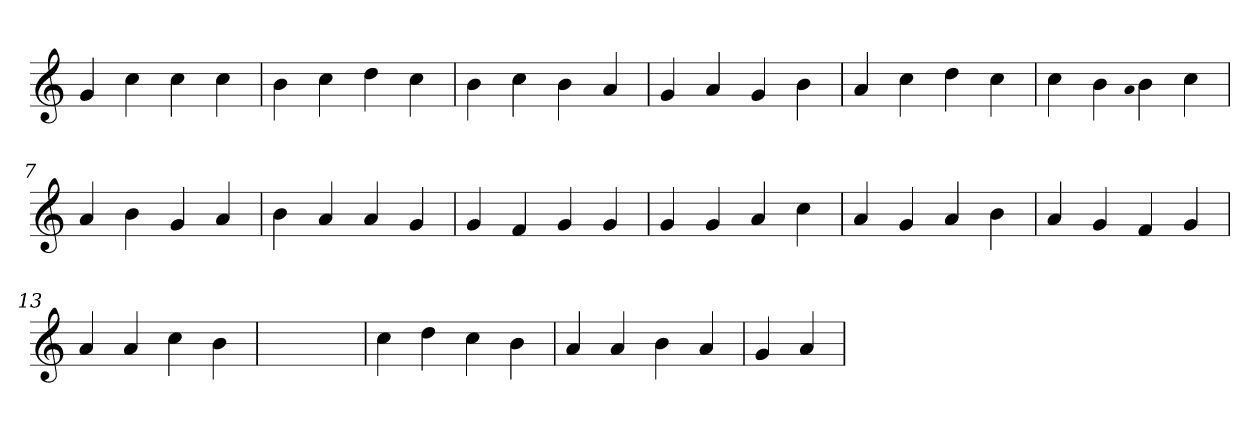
**kern
*part1
*staff1
*clefG2
=1
4g
4cc
4cc
4cc
=2
4b
4cc
4dd
4cc
=3
4b
4cc
4b
4a
=4
4g
4a
4g
4b
=5
4a
4cc
4dd
4cc
=6
4cc
4b
qqa
4b
4cc
=7
4a
4b
4g
4a
=8
4b
4a
4a
4g
=9
4g
4f
4g
4g
=10
4g
4g
4a
4cc
=11
4a
4g
4a
4b
=12
4a
4g
4f
4g
=13
4a
4a
4cc
4b
=14
1ryy
=14
4cc
4dd
4cc
4b
=15
4a
4a
4b
4a
=16
4g
4a
=
*-
